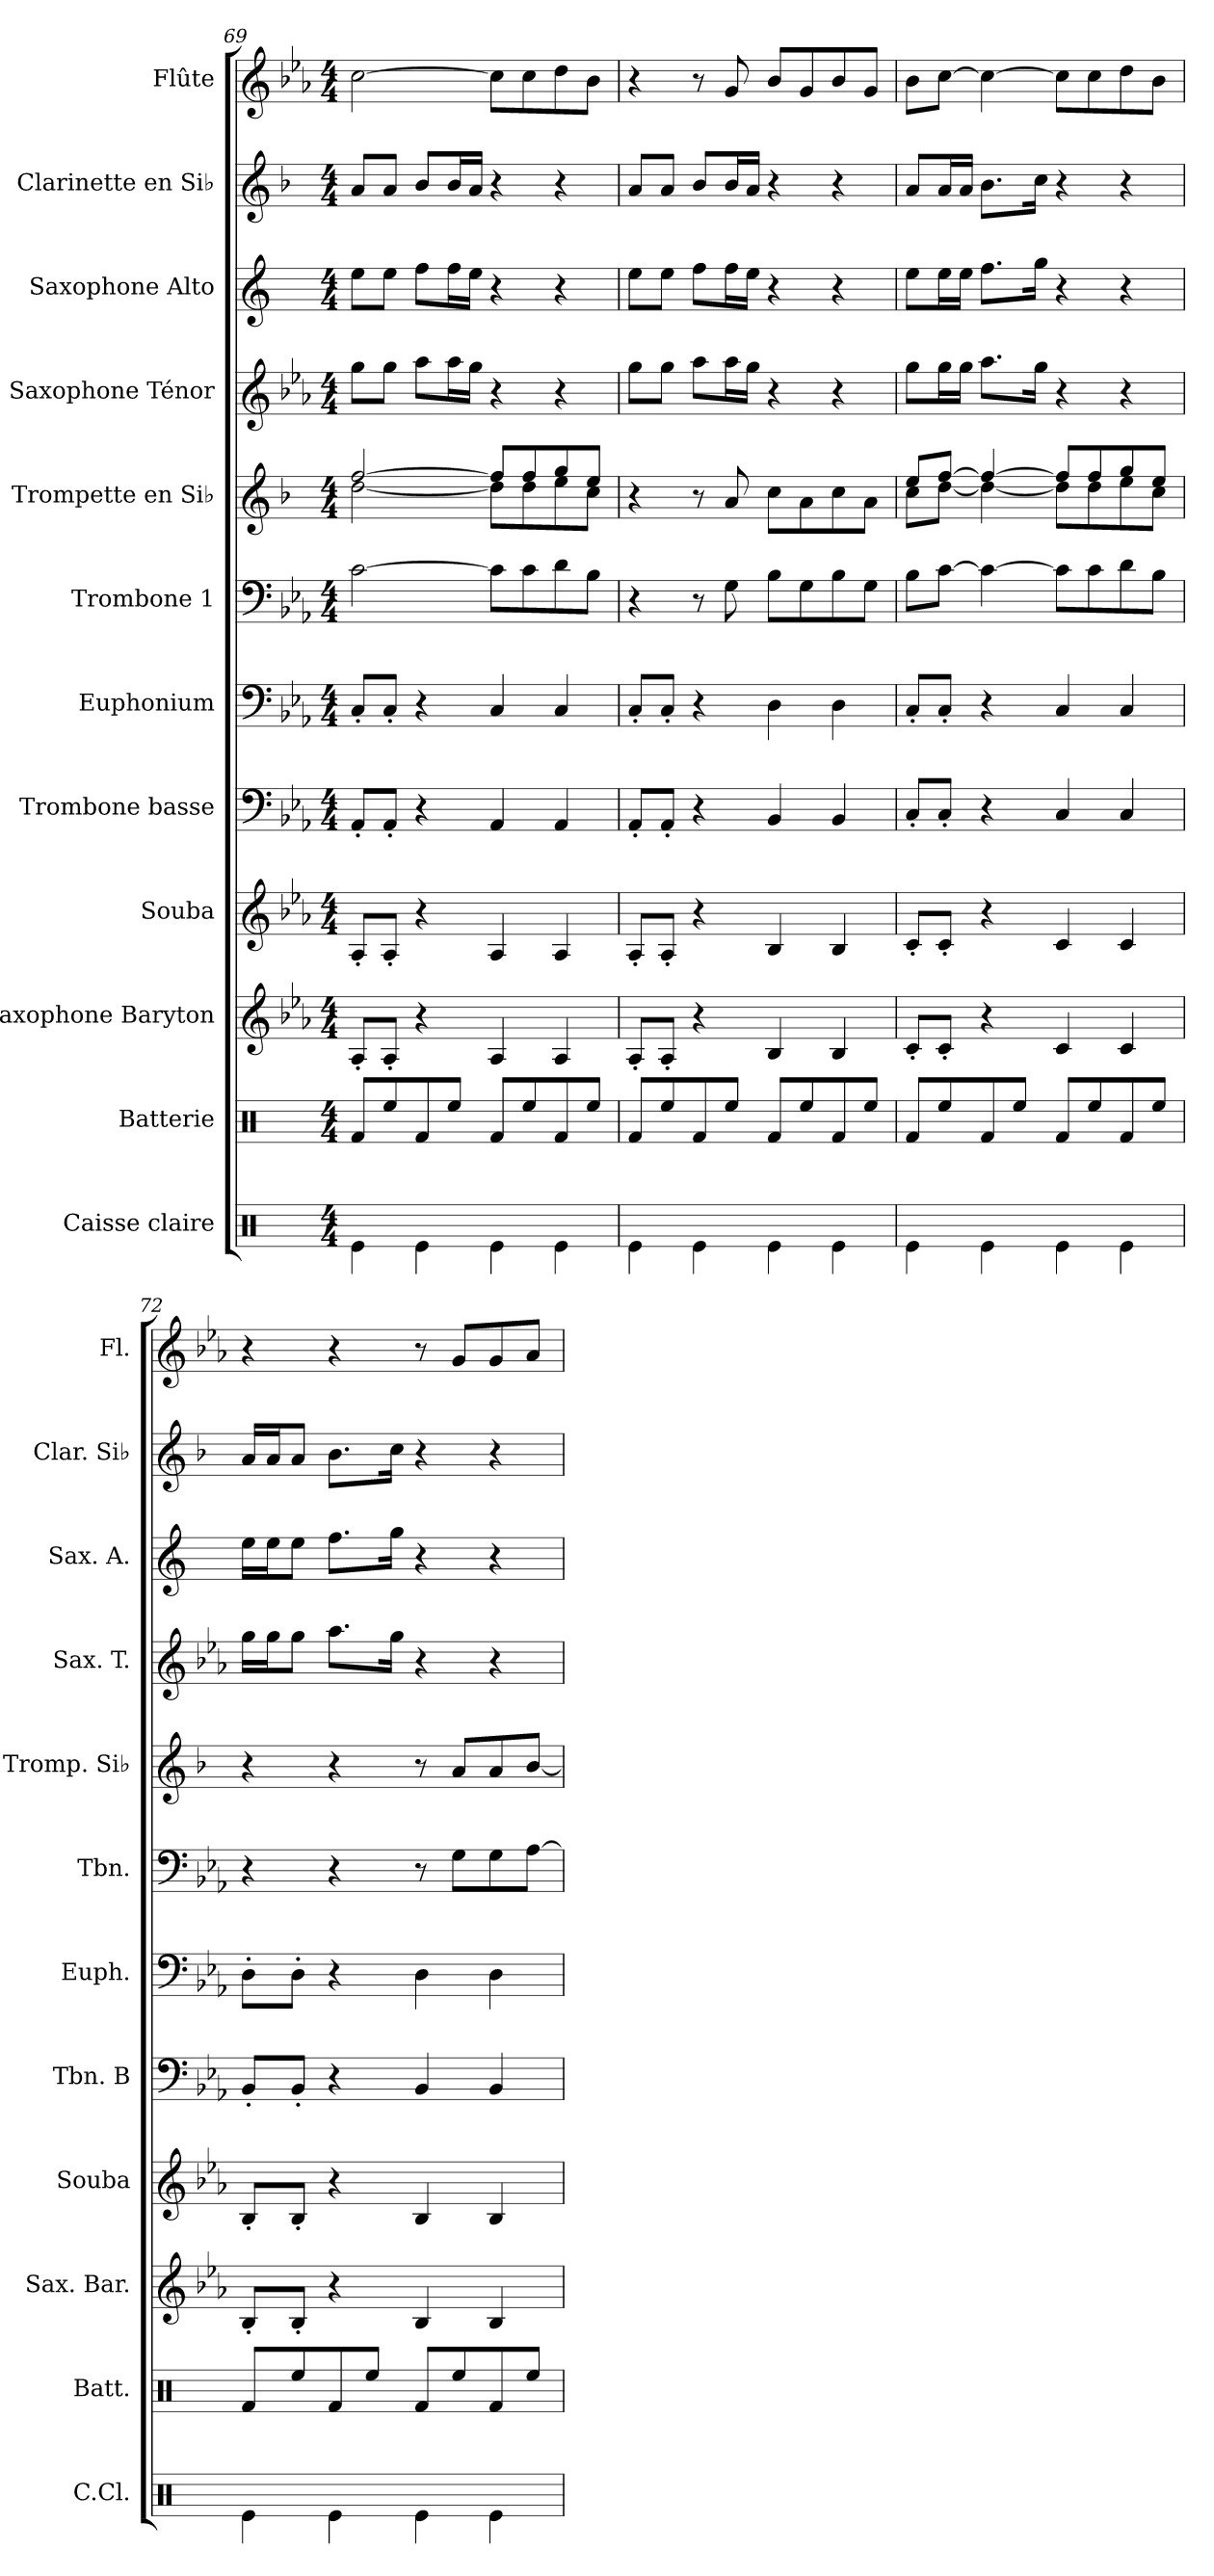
**kern	**kern	**kern	**kern	**kern	**kern	**kern	**kern	**kern	**kern	**kern	**kern
*part12	*part11	*part10	*part9	*part8	*part7	*part6	*part5	*part4	*part3	*part2	*part1
*staff12	*staff11	*staff10	*staff9	*staff8	*staff7	*staff6	*staff5	*staff4	*staff3	*staff2	*staff1
*I"Caisse claire	*I"Batterie	*I"Saxophone Baryton	*I"Souba	*I"Trombone basse	*I"Euphonium	*I"Trombone 1	*I"Trompette en Si♭	*I"Saxophone Ténor	*I"Saxophone Alto	*I"Clarinette en Si♭	*I"Flûte
*I'C.Cl.	*I'Batt.	*I'Sax. Bar.	*I'Souba	*I'Tbn. B	*I'Euph.	*I'Tbn.	*I'Tromp. Si♭	*I'Sax. T.	*I'Sax. A.	*I'Clar. Si♭	*I'Fl.
*clefX	*clefX	*clefG2	*clefG2	*clefF4	*clefF4	*clefF4	*clefG2	*clefG2	*clefG2	*clefG2	*clefG2
*	*	*ITrd12c21	*ITrd7c12	*	*	*	*ITrd1c2	*ITrd8c14	*ITrd5c9	*ITrd1c2	*
*k[]	*k[]	*k[b-e-a-]	*k[b-e-a-]	*k[b-e-a-]	*k[b-e-a-]	*k[b-e-a-]	*k[b-e-a-]	*k[b-e-a-]	*k[b-e-a-]	*k[b-e-a-]	*k[b-e-a-]
*M4/4	*M4/4	*M4/4	*M4/4	*M4/4	*M4/4	*M4/4	*M4/4	*M4/4	*M4/4	*M4/4	*M4/4
=69	=69	=69	=69	=69	=69	=69	=69	=69	=69	=69	=69
*	*	*	*	*	*	*	*^	*	*	*	*
4Re\	8Rf/L	8AA-'/L	8AA-'/L	8AA-'/L	8C'/L	[2c\	[2ee-/	[2cc\	8g\L	8g\L	8g/L	[2cc\
.	8Ree/	8AA-'/J	8AA-'/J	8AA-'/J	8C'/J	.	.	.	8g\J	8g\J	8g/J	.
4Re\	8Rf/	4r	4r	4r	4r	.	.	.	8a-\L	8a-\L	8a-/L	.
.	8Ree/J	.	.	.	.	.	.	.	16a-\L	16a-\L	16a-/L	.
.	.	.	.	.	.	.	.	.	16g\JJ	16g\JJ	16g/JJ	.
4Re\	8Rf/L	4AA-/	4AA-/	4AA-/	4C/	8c\L]	8ee-/L]	8cc\L]	4r	4r	4r	8cc\L]
.	8Ree/	.	.	.	.	8c\	8ee-/	8cc\	.	.	.	8cc\
4Re\	8Rf/	4AA-/	4AA-/	4AA-/	4C/	8d\	8ff/	8dd\	4r	4r	4r	8dd\
.	8Ree/J	.	.	.	.	8B-\J	8dd/J	8b-\J	.	.	.	8b-\J
*	*	*	*	*	*	*	*v	*v	*	*	*	*
!!LO:PB:g=z
=70	=70	=70	=70	=70	=70	=70	=70	=70	=70	=70	=70
4Re\	8Rf/L	8AA-'/L	8AA-'/L	8AA-'/L	8C'/L	4r	4r	8g\L	8g\L	8g/L	4r
.	8Ree/	8AA-'/J	8AA-'/J	8AA-'/J	8C'/J	.	.	8g\J	8g\J	8g/J	.
4Re\	8Rf/	4r	4r	4r	4r	8r	8r	8a-\L	8a-\L	8a-/L	8r
.	8Ree/J	.	.	.	.	8G\	8g/	16a-\L	16a-\L	16a-/L	8g/
.	.	.	.	.	.	.	.	16g\JJ	16g\JJ	16g/JJ	.
4Re\	8Rf/L	4BB-/	4BB-/	4BB-/	4D\	8B-\L	8b-\L	4r	4r	4r	8b-/L
.	8Ree/	.	.	.	.	8G\	8g\	.	.	.	8g/
4Re\	8Rf/	4BB-/	4BB-/	4BB-/	4D\	8B-\	8b-\	4r	4r	4r	8b-/
.	8Ree/J	.	.	.	.	8G\J	8g\J	.	.	.	8g/J
=71	=71	=71	=71	=71	=71	=71	=71	=71	=71	=71	=71
*	*	*	*	*	*	*	*^	*	*	*	*
4Re\	8Rf/L	8C'/L	8C'/L	8C'/L	8C'/L	8B-\L	8dd/L	8b-\L	8g\L	8g\L	8g/L	8b-\L
.	8Ree/	8C'/J	8C'/J	8C'/J	8C'/J	[8c\J	[8ee-/J	[8cc\J	16g\L	16g\L	16g/L	[8cc\J
.	.	.	.	.	.	.	.	.	16g\JJ	16g\JJ	16g/JJ	.
4Re\	8Rf/	4r	4r	4r	4r	4c\_	4ee-/_	4cc\_	8.a-\L	8.a-\L	8.a-\L	4cc\_
.	8Ree/J	.	.	.	.	.	.	.	.	.	.	.
.	.	.	.	.	.	.	.	.	16g\Jk	16b-\Jk	16b-\Jk	.
4Re\	8Rf/L	4C/	4C/	4C/	4C/	8c\L]	8ee-/L]	8cc\L]	4r	4r	4r	8cc\L]
.	8Ree/	.	.	.	.	8c\	8ee-/	8cc\	.	.	.	8cc\
4Re\	8Rf/	4C/	4C/	4C/	4C/	8d\	8ff/	8dd\	4r	4r	4r	8dd\
.	8Ree/J	.	.	.	.	8B-\J	8dd/J	8b-\J	.	.	.	8b-\J
*	*	*	*	*	*	*	*v	*v	*	*	*	*
=72	=72	=72	=72	=72	=72	=72	=72	=72	=72	=72	=72
4Re\	8Rf/L	8BB-'/L	8BB-'/L	8BB-'/L	8D'\L	4r	4r	16g\LL	16g\LL	16g/LL	4r
.	.	.	.	.	.	.	.	16g\J	16g\J	16g/J	.
.	8Ree/	8BB-'/J	8BB-'/J	8BB-'/J	8D'\J	.	.	8g\J	8g\J	8g/J	.
4Re\	8Rf/	4r	4r	4r	4r	4r	4r	8.a-\L	8.a-\L	8.a-\L	4r
.	8Ree/J	.	.	.	.	.	.	.	.	.	.
.	.	.	.	.	.	.	.	16g\Jk	16b-\Jk	16b-\Jk	.
4Re\	8Rf/L	4BB-/	4BB-/	4BB-/	4D\	8r	8r	4r	4r	4r	8r
.	8Ree/	.	.	.	.	8G\L	8g/L	.	.	.	8g/L
4Re\	8Rf/	4BB-/	4BB-/	4BB-/	4D\	8G\	8g/	4r	4r	4r	8g/
.	8Ree/J	.	.	.	.	[8A-\J	[8a-/J	.	.	.	8a-/J
=	=	=	=	=	=	=	=	=	=	=	=
*-	*-	*-	*-	*-	*-	*-	*-	*-	*-	*-	*-
